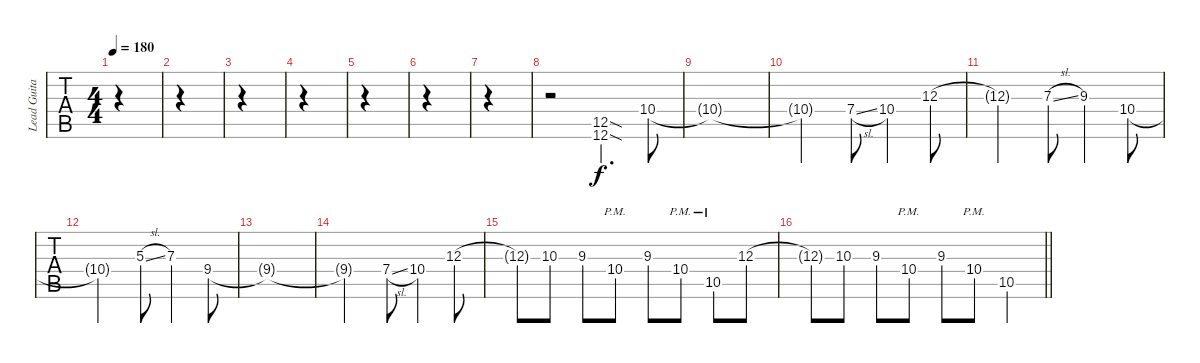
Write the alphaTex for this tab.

\track ("Lead Guitar" "Lead Guita") {instrument distortionguitar}
\staff {tabs}
\tuning (D4 A3 F3 C3 G2 C2) {hide}
\ts (4 4)
\tempo 180
\clef g2
\ks c
|
|
|
|
|
|
|
r.2 (12.5{sod} 12.6{sod}).4{d} 10.4.8 |
10.4{t}.1 |
10.4{t}.2 7.4{sl}.8 10.4.4 12.3.8 |
12.3{t}.2 7.3{sl}.8 9.3.4 10.4.8 |
10.4{t}.2 5.3{sl}.8 7.3.4 9.4.8 |
9.4{t}.1 |
9.4{t}.2 7.4{sl}.8 10.4.4 12.3.8 |
12.3{t}.8 10.3.8 9.3.8 10.4{pm}.8 9.3.8 10.4{pm}.8 10.5{pm}.8 12.3.8 |
\barLineRight lightlight
12.3{t}.8 10.3.8 9.3.8 10.4{pm}.8 9.3.8 10.4{pm}.8 10.5.4
